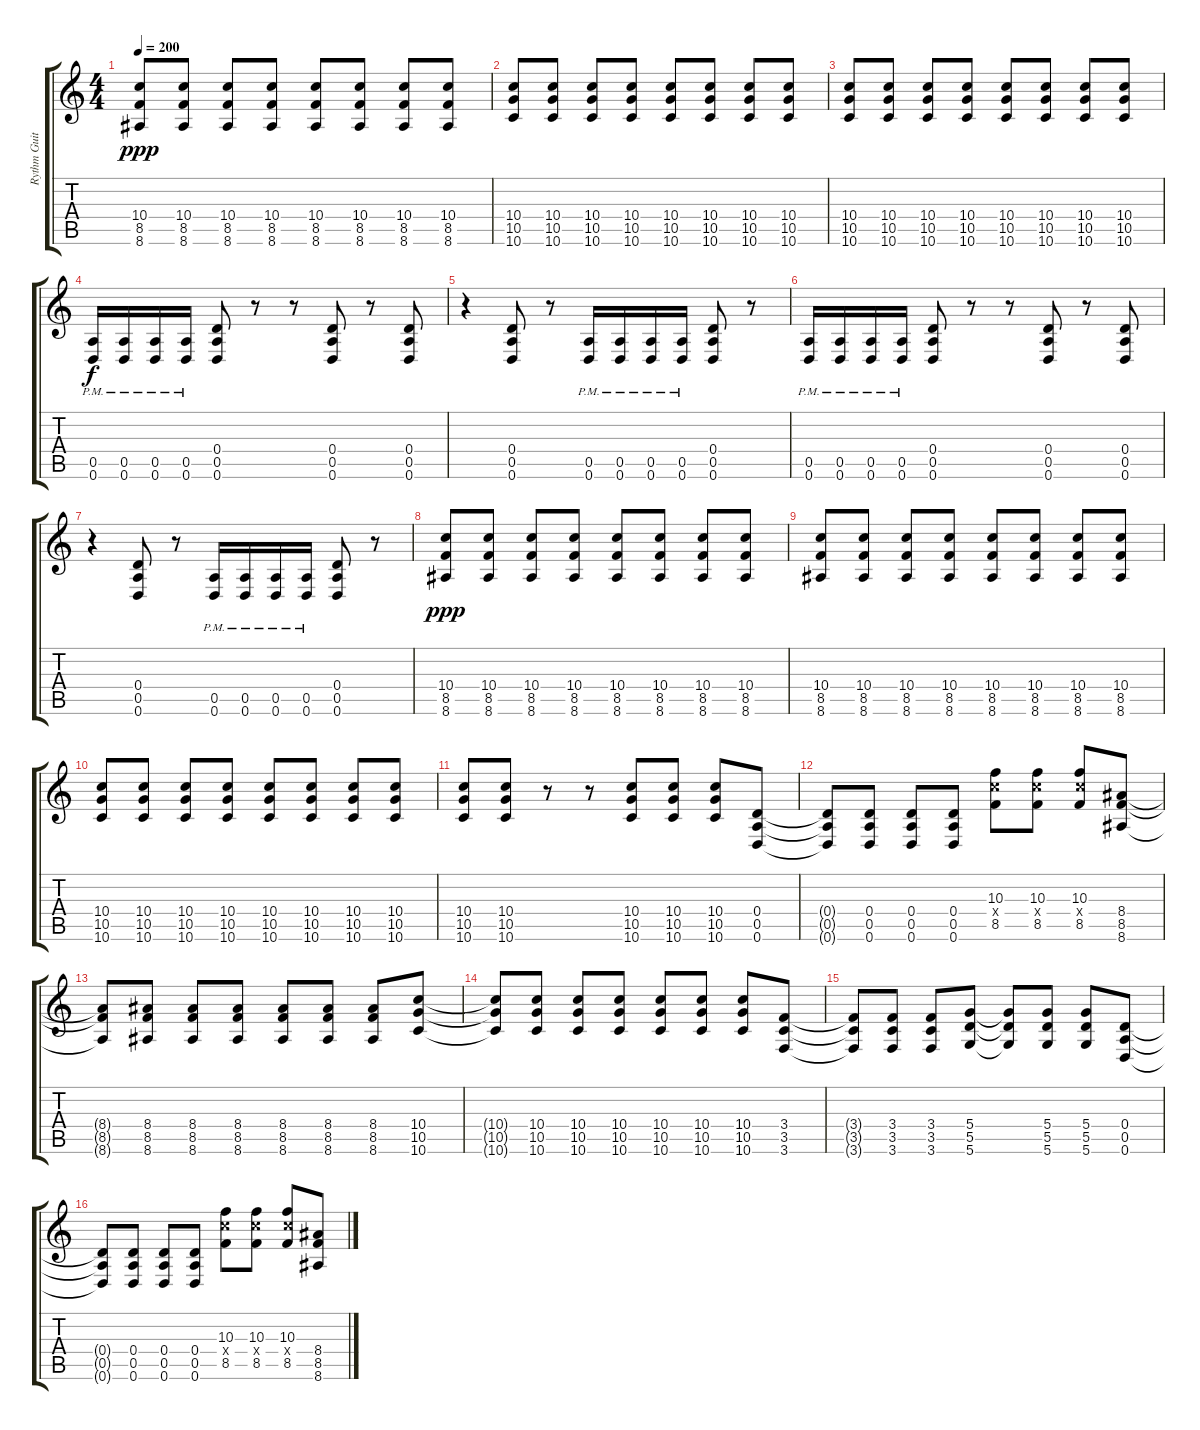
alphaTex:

\track ("Rythm Guitar" "Rythm Guit") {instrument distortionguitar}
\staff {score tabs}
\tuning (E4 B3 G3 D3 A2 D2) {hide}
\ts (4 4)
\tempo 200
\clef g2
\ks c
(10.4 8.5 8.6).8{dy ppp} (10.4 8.5 8.6).8 (10.4 8.5 8.6).8 (10.4 8.5 8.6).8 (10.4 8.5 8.6).8 (10.4 8.5 8.6).8 (10.4 8.5 8.6).8 (10.4 8.5 8.6).8 |
(10.4 10.5 10.6).8 (10.4 10.5 10.6).8 (10.4 10.5 10.6).8 (10.4 10.5 10.6).8 (10.4 10.5 10.6).8 (10.4 10.5 10.6).8 (10.4 10.5 10.6).8 (10.4 10.5 10.6).8 |
(10.4 10.5 10.6).8 (10.4 10.5 10.6).8 (10.4 10.5 10.6).8 (10.4 10.5 10.6).8 (10.4 10.5 10.6).8 (10.4 10.5 10.6).8 (10.4 10.5 10.6).8 (10.4 10.5 10.6).8 |
(0.5{pm} 0.6{pm}).16{dy f} (0.5{pm} 0.6{pm}).16 (0.5{pm} 0.6{pm}).16 (0.5{pm} 0.6{pm}).16 (0.4 0.5 0.6).8 r.8 r.8 (0.4 0.5 0.6).8 r.8 (0.4 0.5 0.6).8 |
r.4 (0.4 0.5 0.6).8 r.8 (0.5{pm} 0.6{pm}).16 (0.5{pm} 0.6{pm}).16 (0.5{pm} 0.6{pm}).16 (0.5{pm} 0.6{pm}).16 (0.4 0.5 0.6).8 r.8 |
(0.5{pm} 0.6{pm}).16 (0.5{pm} 0.6{pm}).16 (0.5{pm} 0.6{pm}).16 (0.5{pm} 0.6{pm}).16 (0.4 0.5 0.6).8 r.8 r.8 (0.4 0.5 0.6).8 r.8 (0.4 0.5 0.6).8 |
r.4 (0.4 0.5 0.6).8 r.8 (0.5{pm} 0.6{pm}).16 (0.5{pm} 0.6{pm}).16 (0.5{pm} 0.6{pm}).16 (0.5{pm} 0.6{pm}).16 (0.4 0.5 0.6).8 r.8 |
(10.4 8.5 8.6).8{dy ppp} (10.4 8.5 8.6).8 (10.4 8.5 8.6).8 (10.4 8.5 8.6).8 (10.4 8.5 8.6).8 (10.4 8.5 8.6).8 (10.4 8.5 8.6).8 (10.4 8.5 8.6).8 |
(10.4 8.5 8.6).8 (10.4 8.5 8.6).8 (10.4 8.5 8.6).8 (10.4 8.5 8.6).8 (10.4 8.5 8.6).8 (10.4 8.5 8.6).8 (10.4 8.5 8.6).8 (10.4 8.5 8.6).8 |
(10.4 10.5 10.6).8 (10.4 10.5 10.6).8 (10.4 10.5 10.6).8 (10.4 10.5 10.6).8 (10.4 10.5 10.6).8 (10.4 10.5 10.6).8 (10.4 10.5 10.6).8 (10.4 10.5 10.6).8 |
(10.4 10.5 10.6).8 (10.4 10.5 10.6).8 r.8 r.8 (10.4 10.5 10.6).8 (10.4 10.5 10.6).8 (10.4 10.5 10.6).8 (0.4 0.5 0.6).8 |
(0.4{t} 0.5{t} 0.6{t}).8 (0.4 0.5 0.6).8 (0.4 0.5 0.6).8 (0.4 0.5 0.6).8 (10.3 10.4{x} 8.5).8 (10.3 10.4{x} 8.5).8 (10.3 10.4{x} 8.5).8 (8.4 8.5 8.6).8 |
(8.4{t} 8.5{t} 8.6{t}).8 (8.4 8.5 8.6).8 (8.4 8.5 8.6).8 (8.4 8.5 8.6).8 (8.4 8.5 8.6).8 (8.4 8.5 8.6).8 (8.4 8.5 8.6).8 (10.4 10.5 10.6).8 |
(10.4{t} 10.5{t} 10.6{t}).8 (10.4 10.5 10.6).8 (10.4 10.5 10.6).8 (10.4 10.5 10.6).8 (10.4 10.5 10.6).8 (10.4 10.5 10.6).8 (10.4 10.5 10.6).8 (3.4 3.5 3.6).8 |
(3.4{t} 3.5{t} 3.6{t}).8 (3.4 3.5 3.6).8 (3.4 3.5 3.6).8 (5.4 5.5 5.6).8 (5.4{t} 5.5{t} 5.6{t}).8 (5.4 5.5 5.6).8 (5.4 5.5 5.6).8 (0.4 0.5 0.6).8 |
(0.4{t} 0.5{t} 0.6{t}).8 (0.4 0.5 0.6).8 (0.4 0.5 0.6).8 (0.4 0.5 0.6).8 (10.3 10.4{x} 8.5).8 (10.3 10.4{x} 8.5).8 (10.3 10.4{x} 8.5).8 (8.4 8.5 8.6).8
